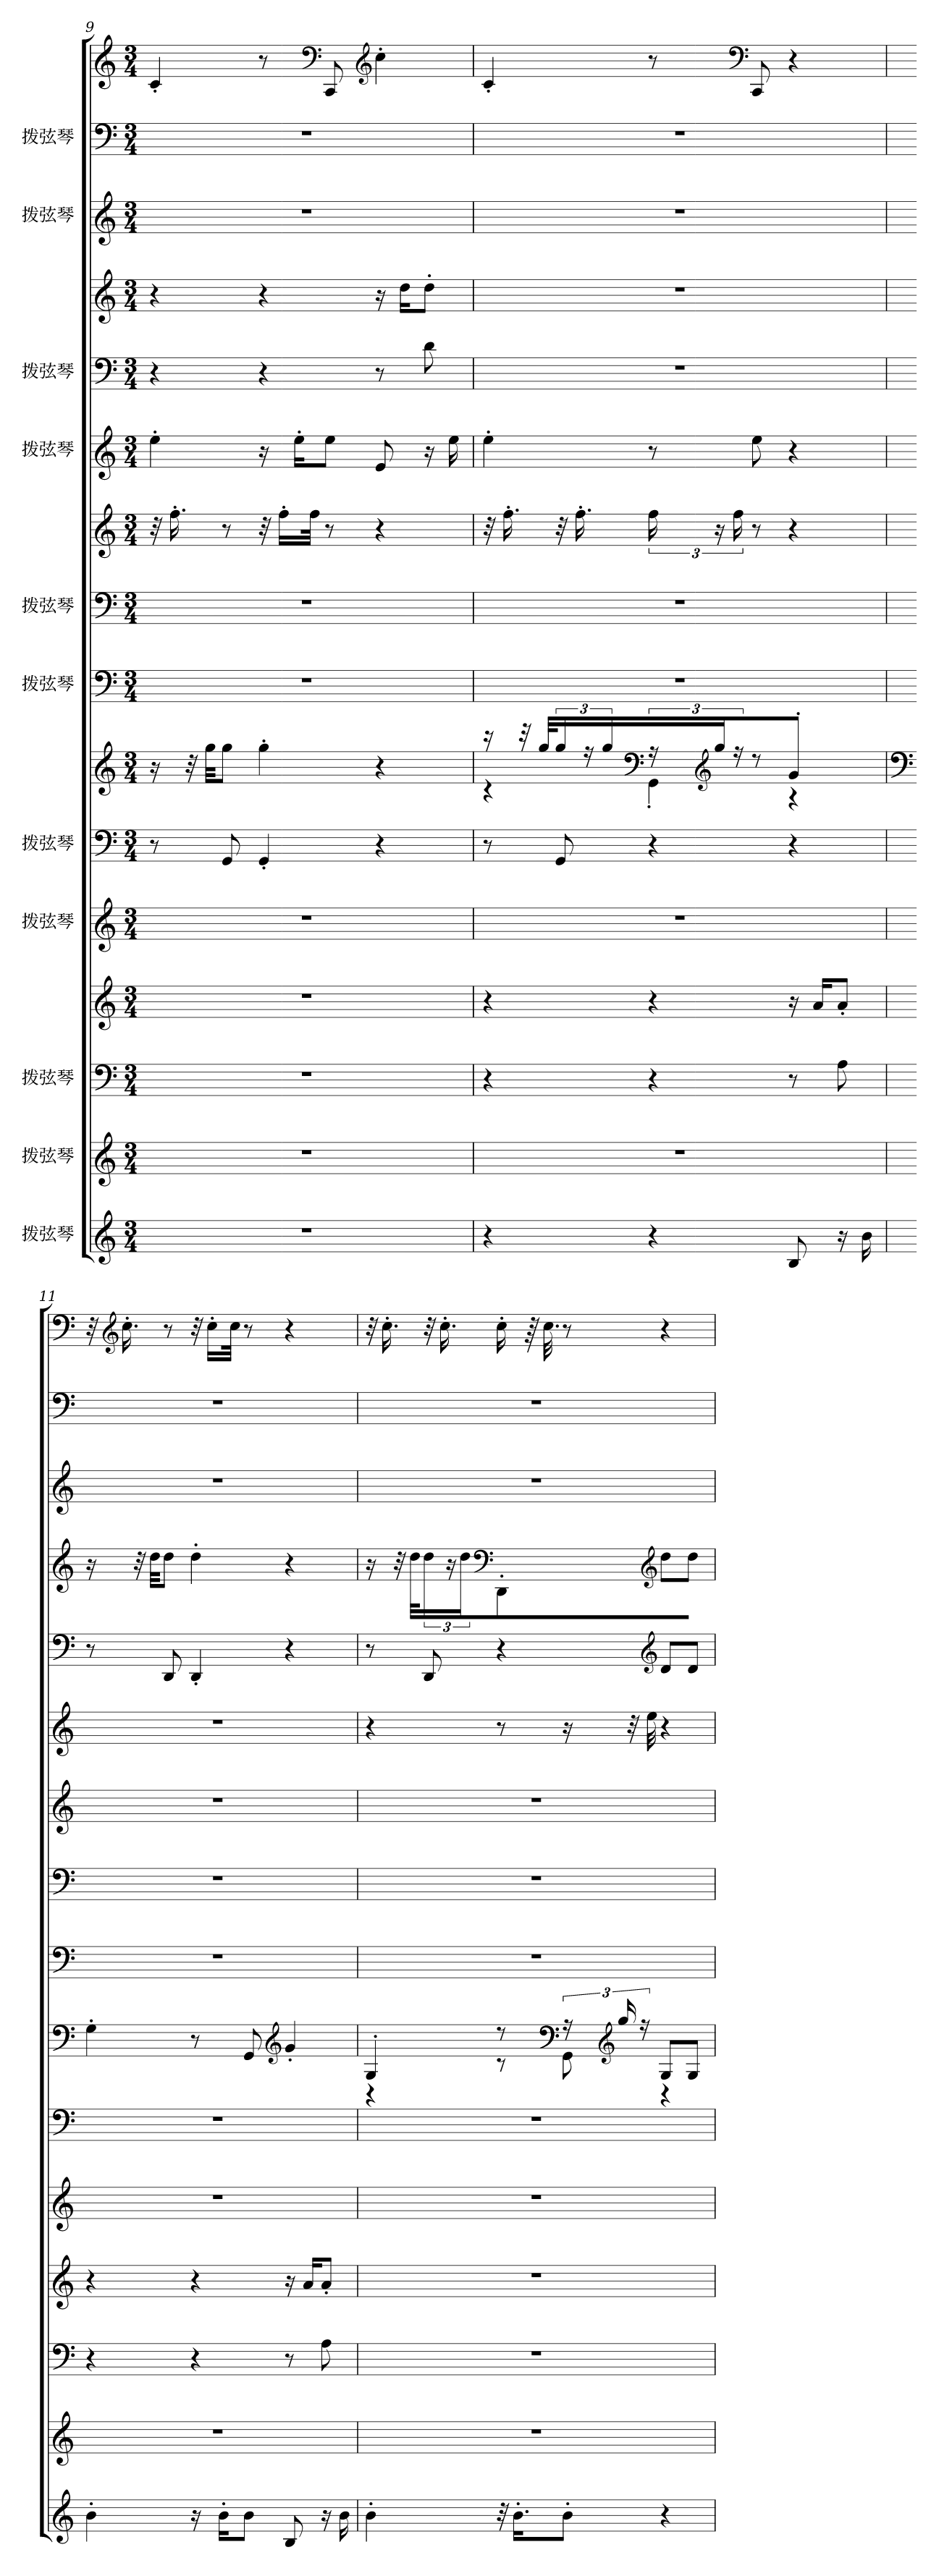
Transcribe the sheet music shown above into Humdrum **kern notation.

**kern	**kern	**kern	**kern	**kern	**kern	**kern	**kern	**kern	**kern	**kern	**kern	**kern	**kern	**kern	**kern
*part11	*part10	*part9	*part9	*part8	*part7	*part7	*part6	*part5	*part5	*part4	*part3	*part3	*part2	*part1	*part1
*staff16	*staff15	*staff14	*staff13	*staff12	*staff11	*staff10	*staff9	*staff8	*staff7	*staff6	*staff5	*staff4	*staff3	*staff2	*staff1
*I"拨弦琴	*I"拨弦琴	*I"拨弦琴	*	*I"拨弦琴	*I"拨弦琴	*	*I"拨弦琴	*I"拨弦琴	*	*I"拨弦琴	*I"拨弦琴	*	*I"拨弦琴	*I"拨弦琴	*
!!LO:PB:g=z
*clefG2	*clefG2	*clefF4	*clefG2	*clefG2	*clefF4	*clefG2	*clefF4	*clefF4	*clefG2	*clefG2	*clefF4	*clefG2	*clefG2	*clefF4	*clefG2
*k[]	*k[]	*k[]	*k[]	*k[]	*k[]	*k[]	*k[]	*k[]	*k[]	*k[]	*k[]	*k[]	*k[]	*k[]	*k[]
*M3/4	*M3/4	*M3/4	*M3/4	*M3/4	*M3/4	*M3/4	*M3/4	*M3/4	*M3/4	*M3/4	*M3/4	*M3/4	*M3/4	*M3/4	*M3/4
=9	=9	=9	=9	=9	=9	=9	=9	=9	=9	=9	=9	=9	=9	=9	=9
2.r	2.r	2.r	2.r	2.r	8r	16r	2.r	2.r	32r	4ee'\	4r	4r	2.r	2.r	4c'/
.	.	.	.	.	.	.	.	.	16.ff'\	.	.	.	.	.	.
.	.	.	.	.	.	32r	.	.	.	.	.	.	.	.	.
.	.	.	.	.	.	32gg\KKL	.	.	.	.	.	.	.	.	.
.	.	.	.	.	8GG/	8gg\J	.	.	8r	.	.	.	.	.	.
.	.	.	.	.	4GG'/	4gg'\	.	.	32r	16r	4r	4r	.	.	8r
.	.	.	.	.	.	.	.	.	16ff'\LL	.	.	.	.	.	.
.	.	.	.	.	.	.	.	.	.	16ee'\KL	.	.	.	.	.
.	.	.	.	.	.	.	.	.	32ff\JJk	.	.	.	.	.	.
*	*	*	*	*	*	*	*	*	*	*	*	*	*	*	*clefF4
.	.	.	.	.	.	.	.	.	8r	8ee\J	.	.	.	.	8CC/
*	*	*	*	*	*	*	*	*	*	*	*	*	*	*	*clefG2
.	.	.	.	.	4r	4r	.	.	4r	8e/	8r	16r	.	.	4cc'\
.	.	.	.	.	.	.	.	.	.	.	.	16dd\KL	.	.	.
.	.	.	.	.	.	.	.	.	.	16r	8d\	8dd'\J	.	.	.
.	.	.	.	.	.	.	.	.	.	16ee\	.	.	.	.	.
=10	=10	=10	=10	=10	=10	=10	=10	=10	=10	=10	=10	=10	=10	=10	=10
*	*	*	*	*	*	*^	*	*	*	*	*	*	*	*	*
4r	2.r	4r	4r	2.r	8r	16r	4r	2.r	2.r	32r	4ee'\	2.r	2.r	2.r	2.r	4c'/
.	.	.	.	.	.	.	.	.	.	16.ff'\	.	.	.	.	.	.
.	.	.	.	.	.	32r	.	.	.	.	.	.	.	.	.	.
.	.	.	.	.	.	32gg/KLL	.	.	.	.	.	.	.	.	.	.
.	.	.	.	.	8GG/	24gg/JJ	.	.	.	32r	.	.	.	.	.	.
.	.	.	.	.	.	.	.	.	.	16.ff'\	.	.	.	.	.	.
.	.	.	.	.	.	24r	.	.	.	.	.	.	.	.	.	.
.	.	.	.	.	.	24gg/	.	.	.	.	.	.	.	.	.	.
*	*	*	*	*	*	*clefF4	*	*	*	*	*	*	*	*	*	*
4r	.	4r	4r	.	4r	24r	4GG'\	.	.	24ff\	8r	.	.	.	.	8r
*	*	*	*	*	*	*clefG2	*	*	*	*	*	*	*	*	*	*
.	.	.	.	.	.	24gg/	.	.	.	24r	.	.	.	.	.	.
.	.	.	.	.	.	24r	.	.	.	24ff\	.	.	.	.	.	.
*	*	*	*	*	*	*	*	*	*	*	*	*	*	*	*	*clefF4
.	.	.	.	.	.	8r	.	.	.	8r	8ee\	.	.	.	.	8CC/
8B/	.	8r	16r	.	4r	4g'/	4r	.	.	4r	4r	.	.	.	.	4r
.	.	.	16a/KL	.	.	.	.	.	.	.	.	.	.	.	.	.
16r	.	8A\	8a'/J	.	.	.	.	.	.	.	.	.	.	.	.	.
16b\	.	.	.	.	.	.	.	.	.	.	.	.	.	.	.	.
*	*	*	*	*	*	*v	*v	*	*	*	*	*	*	*	*	*
!!LO:PB:g=z
=11	=11	=11	=11	=11	=11	=11	=11	=11	=11	=11	=11	=11	=11	=11	=11
*	*	*	*	*	*	*clefF4	*	*	*	*	*	*	*	*	*
4b'\	2.r	4r	4r	2.r	2.r	4G'\	2.r	2.r	2.r	2.r	8r	16r	2.r	2.r	32r
*	*	*	*	*	*	*	*	*	*	*	*	*	*	*	*clefG2
.	.	.	.	.	.	.	.	.	.	.	.	.	.	.	16.cc'\
.	.	.	.	.	.	.	.	.	.	.	.	32r	.	.	.
.	.	.	.	.	.	.	.	.	.	.	.	32dd\KKL	.	.	.
.	.	.	.	.	.	.	.	.	.	.	8DD/	8dd\J	.	.	8r
16r	.	4r	4r	.	.	8r	.	.	.	.	4DD'/	4dd'\	.	.	32r
.	.	.	.	.	.	.	.	.	.	.	.	.	.	.	16cc'\LL
16b'\KL	.	.	.	.	.	.	.	.	.	.	.	.	.	.	.
.	.	.	.	.	.	.	.	.	.	.	.	.	.	.	32cc\JJk
8b\J	.	.	.	.	.	8GG/	.	.	.	.	.	.	.	.	8r
*	*	*	*	*	*	*clefG2	*	*	*	*	*	*	*	*	*
8B/	.	8r	16r	.	.	4g'/	.	.	.	.	4r	4r	.	.	4r
.	.	.	16a/KL	.	.	.	.	.	.	.	.	.	.	.	.
16r	.	8A\	8a'/J	.	.	.	.	.	.	.	.	.	.	.	.
16b\	.	.	.	.	.	.	.	.	.	.	.	.	.	.	.
=12	=12	=12	=12	=12	=12	=12	=12	=12	=12	=12	=12	=12	=12	=12	=12
*	*	*	*	*	*	*^	*	*	*	*	*	*	*	*	*
4b'\	2.r	2.r	2.r	2.r	2.r	4G'/	4r	2.r	2.r	2.r	4r	8r	16r	2.r	2.r	32r
.	.	.	.	.	.	.	.	.	.	.	.	.	.	.	.	16.cc'\
.	.	.	.	.	.	.	.	.	.	.	.	.	32r	.	.	.
.	.	.	.	.	.	.	.	.	.	.	.	.	32dd\KLL	.	.	.
.	.	.	.	.	.	.	.	.	.	.	.	8DD/	24dd\JJ	.	.	32r
.	.	.	.	.	.	.	.	.	.	.	.	.	.	.	.	16.cc'\
.	.	.	.	.	.	.	.	.	.	.	.	.	24r	.	.	.
.	.	.	.	.	.	.	.	.	.	.	.	.	24dd\	.	.	.
*	*	*	*	*	*	*	*	*	*	*	*	*	*clefF4	*	*	*
32r	.	.	.	.	.	8r	8r	.	.	.	8r	4r	4DD'/	.	.	16cc'\
16.b'\KL	.	.	.	.	.	.	.	.	.	.	.	.	.	.	.	.
.	.	.	.	.	.	.	.	.	.	.	.	.	.	.	.	64r
.	.	.	.	.	.	.	.	.	.	.	.	.	.	.	.	32.cc\
*	*	*	*	*	*	*clefF4	*	*	*	*	*	*	*	*	*	*
8b'\J	.	.	.	.	.	24r	8GG\	.	.	.	16r	.	.	.	.	8r
*	*	*	*	*	*	*clefG2	*	*	*	*	*	*	*	*	*	*
.	.	.	.	.	.	24gg/	.	.	.	.	.	.	.	.	.	.
.	.	.	.	.	.	.	.	.	.	.	32r	.	.	.	.	.
.	.	.	.	.	.	24r	.	.	.	.	.	.	.	.	.	.
.	.	.	.	.	.	.	.	.	.	.	32ee\	.	.	.	.	.
*	*	*	*	*	*	*	*	*	*	*	*	*clefG2	*clefG2	*	*	*
4r	.	.	.	.	.	8G/L	4r	.	.	.	4r	8d/L	8dd\L	.	.	4r
.	.	.	.	.	.	8G/J	.	.	.	.	.	8d/J	8dd\J	.	.	.
*	*	*	*	*	*	*v	*v	*	*	*	*	*	*	*	*	*
=	=	=	=	=	=	=	=	=	=	=	=	=	=	=	=
*-	*-	*-	*-	*-	*-	*-	*-	*-	*-	*-	*-	*-	*-	*-	*-
